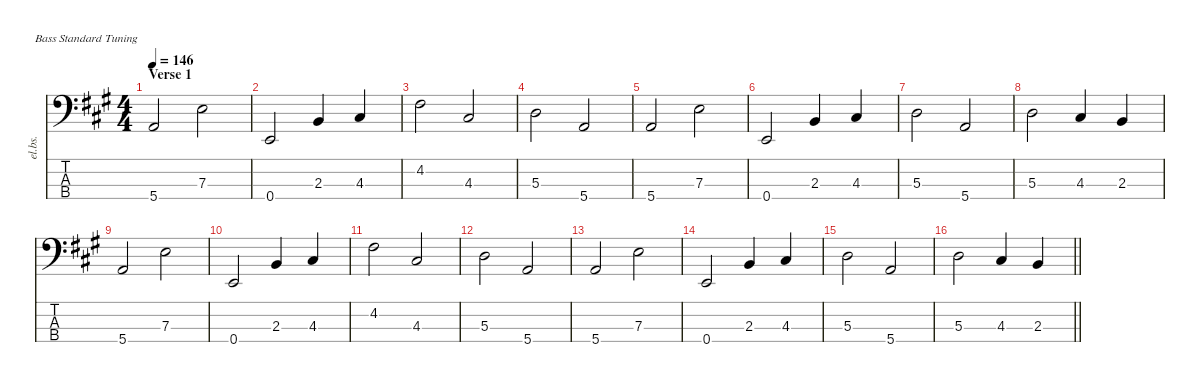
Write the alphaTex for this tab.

\defaultSystemsLayout 4
\hideDynamics
\bracketExtendMode nobrackets
\otherSystemsTrackNameOrientation horizontal
\track ("Bass" "el.bs.") {instrument electricbassfinger}
\staff {score tabs}
\tuning (G2 D2 A1 E1)
\ts (4 4)
\section ("" "Verse 1")
\tempo 146
\clef f4
\ks a
5.4{acc forcenatural}.2{dy f beam Up} 7.3{acc forcenatural}.2{beam Down} |
0.4{acc forcenatural}.2{beam Up} 2.3{acc forcenatural}.4{beam Up} 4.3{acc #}.4{beam Up} |
4.2{acc #}.2{beam Down} 4.3{acc #}.2{beam Up} |
5.3{acc forcenatural}.2{beam Down} 5.4{acc forcenatural}.2{beam Up} |
5.4{acc forcenatural}.2{beam Up} 7.3{acc forcenatural}.2{beam Down} |
0.4{acc forcenatural}.2{beam Up} 2.3{acc forcenatural}.4{beam Up} 4.3{acc #}.4{beam Up} |
5.3{acc forcenatural}.2{beam Down} 5.4{acc forcenatural}.2{beam Up} |
5.3{acc forcenatural}.2{beam Down} 4.3{acc #}.4{beam Up} 2.3{acc forcenatural}.4{beam Up} |
5.4{acc forcenatural}.2{beam Up} 7.3{acc forcenatural}.2{beam Down} |
0.4{acc forcenatural}.2{beam Up} 2.3{acc forcenatural}.4{beam Up} 4.3{acc #}.4{beam Up} |
4.2{acc #}.2{beam Down} 4.3{acc #}.2{beam Up} |
5.3{acc forcenatural}.2{beam Down} 5.4{acc forcenatural}.2{beam Up} |
5.4{acc forcenatural}.2{beam Up} 7.3{acc forcenatural}.2{beam Down} |
0.4{acc forcenatural}.2{beam Up} 2.3{acc forcenatural}.4{beam Up} 4.3{acc #}.4{beam Up} |
5.3{acc forcenatural}.2{beam Down} 5.4{acc forcenatural}.2{beam Up} |
\barLineRight lightlight
5.3{acc forcenatural}.2{beam Down} 4.3{acc #}.4{beam Up} 2.3{acc forcenatural}.4{beam Up}
